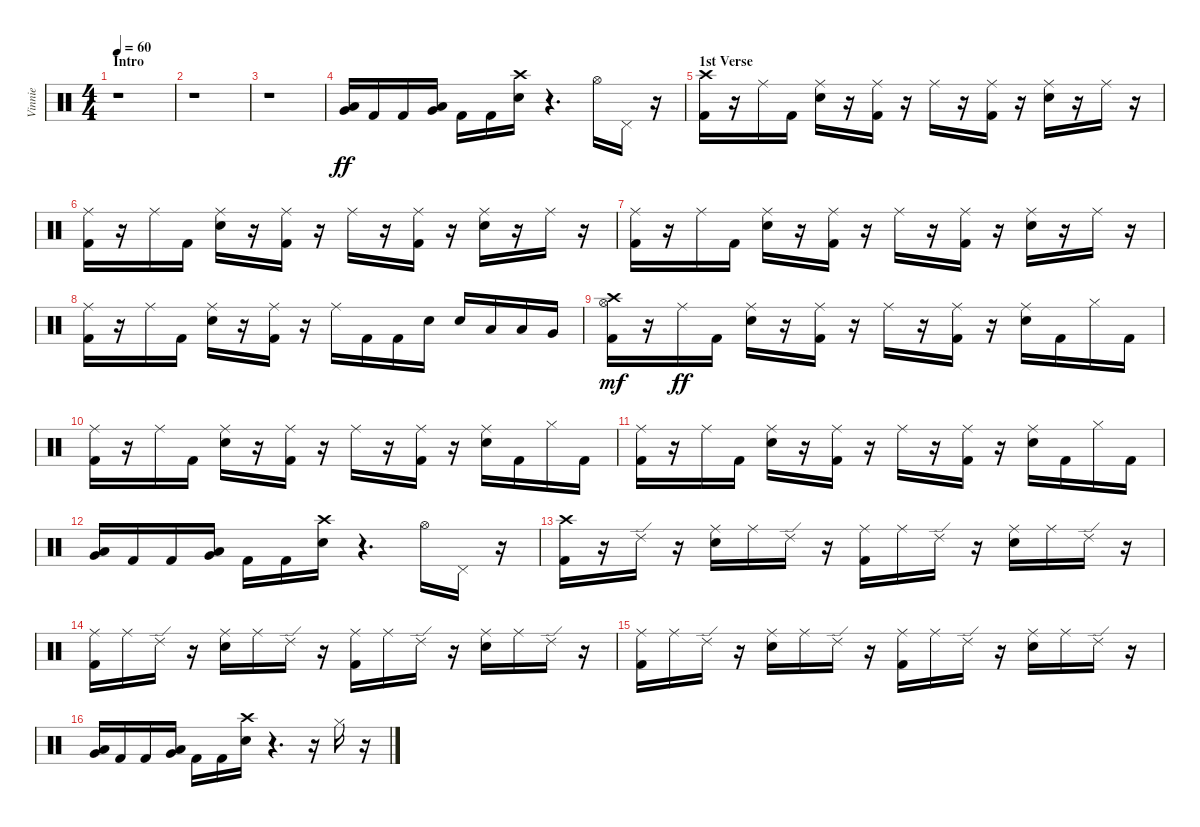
\track ("Vinnie" "Vinnie") {instrument percussion}
\staff {score}
\articulation defaults
\ts (4 4)
\section ("" "Intro")
\tempo 60
\clef neutral
\ks c
r.1{dy ff} |
r.1 |
r.1 |
("Low Tom (hit)" "Very Low Tom (hit)").16 "Kick (hit) 2".16 "Kick (hit) 2".16 ("Very Low Tom (hit)" "Low Floor Tom (hit)").16 "Kick (hit) 2".16 "Kick (hit) 2".16 ("Electric Snare (hit)" "Crash high (hit)").16 r.4{d} "Hi-Hat (open)".16 "Pedal Hi-Hat (hit)".16 r.16 |
\section ("" "1st Verse")
("Kick (hit) 2" "Crash high (hit)").16 r.16 "Ride (middle)".16 "Kick (hit) 2".16 ("Electric Snare (hit)" "Ride (middle)").16 r.16 ("Kick (hit) 2" "Ride (middle)").16 r.16 "Ride (middle)".16 r.16 ("Kick (hit) 2" "Ride (middle)").16 r.16 ("Electric Snare (hit)" "Ride (middle)").16 r.16 "Ride (middle)".16 r.16 |
("Kick (hit) 2" "Ride (middle)").16 r.16 "Ride (middle)".16 "Kick (hit) 2".16 ("Electric Snare (hit)" "Ride (middle)").16 r.16 ("Kick (hit) 2" "Ride (middle)").16 r.16 "Ride (middle)".16 r.16 ("Kick (hit) 2" "Ride (middle)").16 r.16 ("Electric Snare (hit)" "Ride (middle)").16 r.16 "Ride (middle)".16 r.16 |
("Kick (hit) 2" "Ride (middle)").16 r.16 "Ride (middle)".16 "Kick (hit) 2".16 ("Electric Snare (hit)" "Ride (middle)").16 r.16 ("Kick (hit) 2" "Ride (middle)").16 r.16 "Ride (middle)".16 r.16 ("Kick (hit) 2" "Ride (middle)").16 r.16 ("Electric Snare (hit)" "Ride (middle)").16 r.16 "Ride (middle)".16 r.16 |
("Kick (hit) 2" "Ride (middle)").16 r.16 "Ride (middle)".16 "Kick (hit) 2".16 ("Electric Snare (hit)" "Ride (middle)").16 r.16 ("Kick (hit) 2" "Ride (middle)").16 r.16 "Ride (middle)".16 "Kick (hit) 2".16 "Kick (hit) 2".16 "Electric Snare (hit)".16 "Electric Snare (hit)".16 "Low Tom (hit)".16 "Low Tom (hit)".16 "Very Low Tom (hit)".16 |
("Kick (hit) 2" "Crash high (hit)" "Hi-Hat (open)").16{dy mf} r.16 "Ride (middle)".16{dy ff} "Kick (hit) 2".16 ("Electric Snare (hit)" "Ride (middle)").16 r.16 ("Kick (hit) 2" "Ride (middle)").16 r.16 "Ride (middle)".16 r.16 ("Kick (hit) 2" "Ride (middle)").16 r.16 ("Electric Snare (hit)" "Ride (middle)").16 "Kick (hit) 2".16 "Hi-Hat (closed)".16 "Kick (hit) 2".16 |
("Kick (hit) 2" "Ride (middle)").16 r.16 "Ride (middle)".16 "Kick (hit) 2".16 ("Electric Snare (hit)" "Ride (middle)").16 r.16 ("Kick (hit) 2" "Ride (middle)").16 r.16 "Ride (middle)".16 r.16 ("Kick (hit) 2" "Ride (middle)").16 r.16 ("Electric Snare (hit)" "Ride (middle)").16 "Kick (hit) 2".16 "Hi-Hat (closed)".16 "Kick (hit) 2".16 |
("Kick (hit) 2" "Ride (middle)").16 r.16 "Ride (middle)".16 "Kick (hit) 2".16 ("Electric Snare (hit)" "Ride (middle)").16 r.16 ("Kick (hit) 2" "Ride (middle)").16 r.16 "Ride (middle)".16 r.16 ("Kick (hit) 2" "Ride (middle)").16 r.16 ("Electric Snare (hit)" "Ride (middle)").16 "Kick (hit) 2".16 "Hi-Hat (closed)".16 "Kick (hit) 2".16 |
("Low Tom (hit)" "Very Low Tom (hit)").16 "Kick (hit) 2".16 "Kick (hit) 2".16 ("Very Low Tom (hit)" "Low Floor Tom (hit)").16 "Kick (hit) 2".16 "Kick (hit) 2".16 ("Electric Snare (hit)" "Crash high (hit)").16 r.4{d} "Hi-Hat (open)".16 "Pedal Hi-Hat (hit)".16 r.16 |
("Kick (hit) 2" "Crash high (hit)").16 r.16 "Ride (edge) 2".16 r.16 ("Electric Snare (hit)" "Ride (middle)").16 "Ride (middle)".16 "Ride (edge) 2".16 r.16 ("Kick (hit) 2" "Ride (middle)").16 "Ride (middle)".16 "Ride (edge) 2".16 r.16 ("Electric Snare (hit)" "Ride (middle)").16 "Ride (middle)".16 "Ride (edge) 2".16 r.16 |
("Kick (hit) 2" "Ride (middle)").16 "Ride (middle)".16 "Ride (edge) 2".16 r.16 ("Electric Snare (hit)" "Ride (middle)").16 "Ride (middle)".16 "Ride (edge) 2".16 r.16 ("Kick (hit) 2" "Ride (middle)").16 "Ride (middle)".16 "Ride (edge) 2".16 r.16 ("Electric Snare (hit)" "Ride (middle)").16 "Ride (middle)".16 "Ride (edge) 2".16 r.16 |
("Kick (hit) 2" "Ride (middle)").16 "Ride (middle)".16 "Ride (edge) 2".16 r.16 ("Electric Snare (hit)" "Ride (middle)").16 "Ride (middle)".16 "Ride (edge) 2".16 r.16 ("Kick (hit) 2" "Ride (middle)").16 "Ride (middle)".16 "Ride (edge) 2".16 r.16 ("Electric Snare (hit)" "Ride (middle)").16 "Ride (middle)".16 "Ride (edge) 2".16 r.16 |
("Low Tom (hit)" "Very Low Tom (hit)").16 "Kick (hit) 2".16 "Kick (hit) 2".16 ("Very Low Tom (hit)" "Low Floor Tom (hit)").16 "Kick (hit) 2".16 "Kick (hit) 2".16 ("Electric Snare (hit)" "Crash high (hit)").16 r.4{d} r.16 "Hi-Hat (closed)".16 r.16
